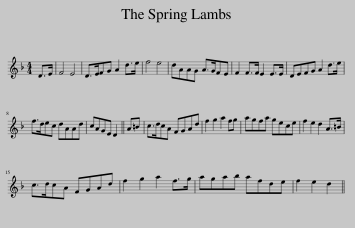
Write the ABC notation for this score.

X:1
L:1/8
M:4/4
I:linebreak $
K:F
V:1 treble
V:1
 D>E | F4 E4 | D>EFG A2 d>e | f4 e4 | dAAG A>GFE | %5
 F2 F>F E2 E>E | DEFG A2 d>e |$ f>dec dAAd | cAGE D2 || A=B | %10
 c>dcA FGAd | f2 g2 a2 fg | agfa gece | f2 e2 d2 A>=B |$ c>dcA FGAd | %15
 f2 g2 a2 f>g | agab afde | f2 e2 d2 || %18
